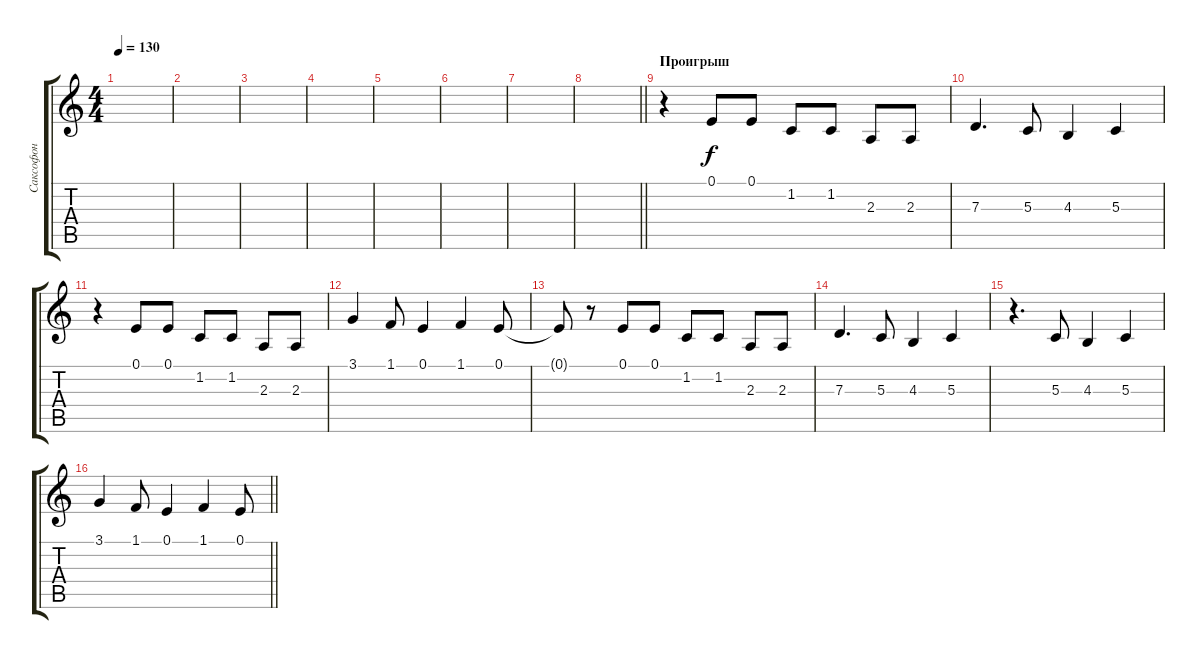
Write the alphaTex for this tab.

\track ("Саксофон" "Саксофон") {instrument altosax}
\staff {score tabs}
\tuning (E4 B3 G3 D3 A2 D2) {hide}
\ts (4 4)
\tempo 130
\clef g2
\ks c
|
|
|
|
|
|
|
\barLineRight lightlight
|
\section ("" "Проигрыш")
r.4 0.1.8 0.1.8 1.2.8 1.2.8 2.3.8 2.3.8 |
7.3.4{d} 5.3.8 4.3.4 5.3.4 |
r.4 0.1.8 0.1.8 1.2.8 1.2.8 2.3.8 2.3.8 |
3.1.4 1.1.8 0.1.4 1.1.4 0.1.8 |
0.1{t}.8 r.8 0.1.8 0.1.8 1.2.8 1.2.8 2.3.8 2.3.8 |
7.3.4{d} 5.3.8 4.3.4 5.3.4 |
r.4{d} 5.3.8 4.3.4 5.3.4 |
\barLineRight lightlight
3.1.4 1.1.8 0.1.4 1.1.4 0.1.8
